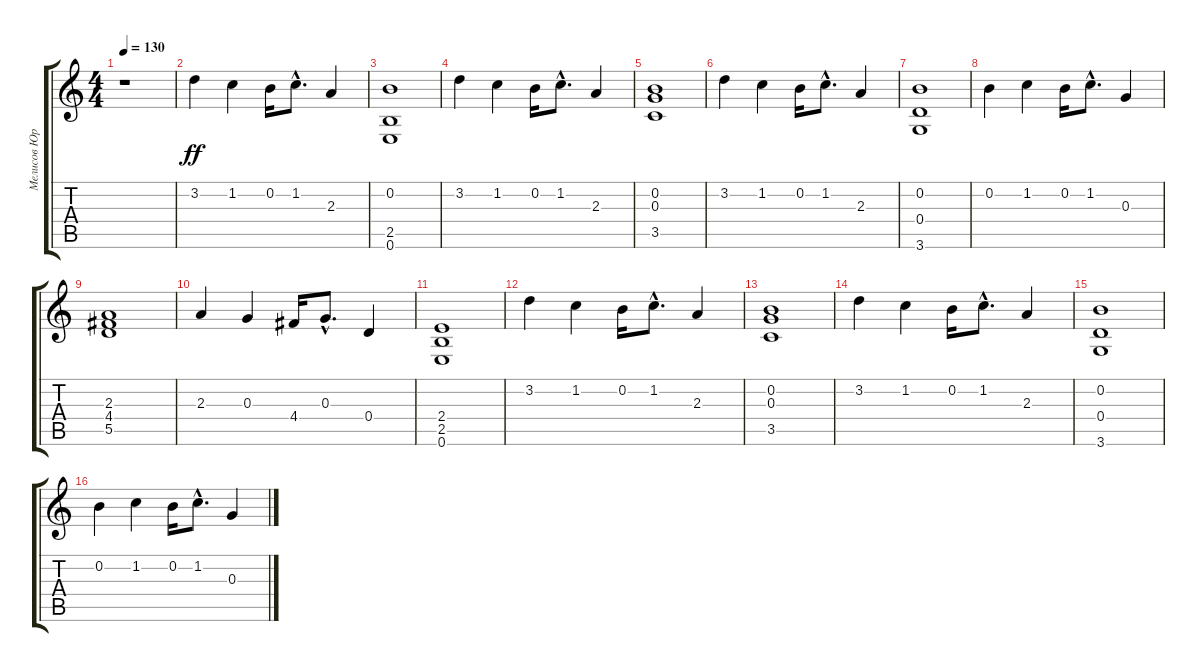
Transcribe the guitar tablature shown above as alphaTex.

\track ("Мелисов Юрий" "Мелисов Юр") {instrument distortionguitar}
\staff {score tabs}
\tuning (E4 B3 G3 D3 A2 E2) {hide}
\ts (4 4)
\tempo 130
\clef g2
\ks c
r.1{dy ff instrument distortionguitar} |
3.2.4 1.2.4 0.2.16 1.2{hac}.8{d} 2.3.4 |
(0.2 2.5 0.6).1 |
3.2.4 1.2.4 0.2.16 1.2{hac}.8{d} 2.3.4 |
(0.2 0.3 3.5).1 |
3.2.4 1.2.4 0.2.16 1.2{hac}.8{d} 2.3.4 |
(0.2 0.4 3.6).1 |
0.2.4 1.2.4 0.2.16 1.2{hac}.8{d} 0.3.4 |
(2.3 4.4 5.5).1 |
2.3.4 0.3.4 4.4.16 0.3{hac}.8{d} 0.4.4 |
(2.4 2.5 0.6).1 |
3.2.4 1.2.4 0.2.16 1.2{hac}.8{d} 2.3.4 |
(0.2 0.3 3.5).1 |
3.2.4 1.2.4 0.2.16 1.2{hac}.8{d} 2.3.4 |
(0.2 0.4 3.6).1 |
0.2.4 1.2.4 0.2.16 1.2{hac}.8{d} 0.3.4
